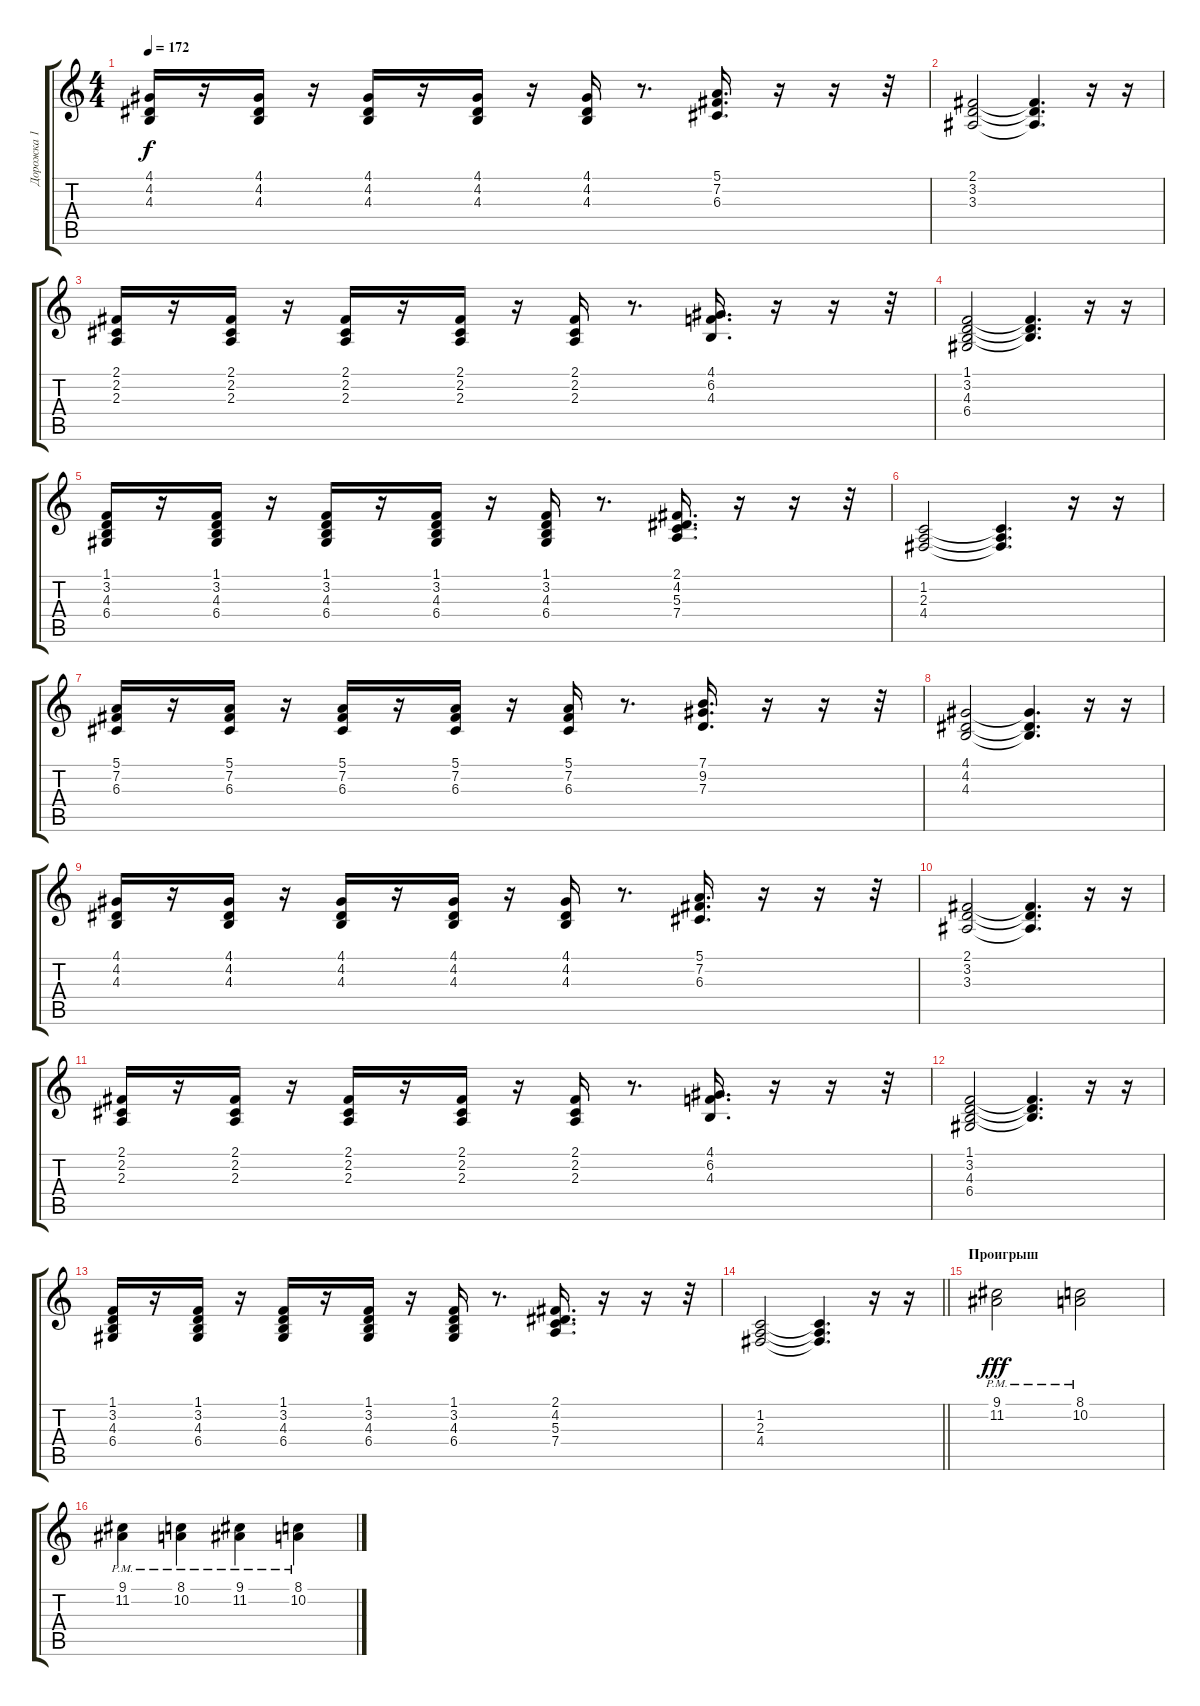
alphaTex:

\track ("Дорожка 1" "Дорожка 1") {instrument stringensemble1}
\staff {score tabs}
\tuning (E4 B3 G3 D3 A2 E2) {hide}
\ts (4 4)
\tempo 172
\clef g2
\ks c
(4.1 4.2 4.3).16{dy f} r.16 (4.1 4.2 4.3).16 r.16 (4.1 4.2 4.3).16 r.16 (4.1 4.2 4.3).16 r.16 (4.1 4.2 4.3).16 r.8{d} (5.1 7.2 6.3).16{d} r.16 r.16 r.32 |
(2.1 3.2 3.3).2 (2.1{t} 3.2{t} 3.3{t}).4{d} r.16 r.16 |
(2.1 2.2 2.3).16 r.16 (2.1 2.2 2.3).16 r.16 (2.1 2.2 2.3).16 r.16 (2.1 2.2 2.3).16 r.16 (2.1 2.2 2.3).16 r.8{d} (4.1 6.2 4.3).16{d} r.16 r.16 r.32 |
(1.1 3.2 4.3 6.4).2 (1.1{t} 3.2{t} 4.3{t}).4{d} r.16 r.16 |
(1.1 3.2 4.3 6.4).16 r.16 (1.1 3.2 4.3 6.4).16 r.16 (1.1 3.2 4.3 6.4).16 r.16 (1.1 3.2 4.3 6.4).16 r.16 (1.1 3.2 4.3 6.4).16 r.8{d} (2.1 4.2 5.3 7.4).16{d} r.16 r.16 r.32 |
(1.2 2.3 4.4).2 (1.2{t} 2.3{t} 4.4{t}).4{d} r.16 r.16 |
(5.1 7.2 6.3).16 r.16 (5.1 7.2 6.3).16 r.16 (5.1 7.2 6.3).16 r.16 (5.1 7.2 6.3).16 r.16 (5.1 7.2 6.3).16 r.8{d} (7.1 9.2 7.3).16{d} r.16 r.16 r.32 |
(4.1 4.2 4.3).2 (4.1{t} 4.2{t} 4.3{t}).4{d} r.16 r.16 |
(4.1 4.2 4.3).16 r.16 (4.1 4.2 4.3).16 r.16 (4.1 4.2 4.3).16 r.16 (4.1 4.2 4.3).16 r.16 (4.1 4.2 4.3).16 r.8{d} (5.1 7.2 6.3).16{d} r.16 r.16 r.32 |
(2.1 3.2 3.3).2 (2.1{t} 3.2{t} 3.3{t}).4{d} r.16 r.16 |
(2.1 2.2 2.3).16 r.16 (2.1 2.2 2.3).16 r.16 (2.1 2.2 2.3).16 r.16 (2.1 2.2 2.3).16 r.16 (2.1 2.2 2.3).16 r.8{d} (4.1 6.2 4.3).16{d} r.16 r.16 r.32 |
(1.1 3.2 4.3 6.4).2 (1.1{t} 3.2{t} 4.3{t}).4{d} r.16 r.16 |
(1.1 3.2 4.3 6.4).16 r.16 (1.1 3.2 4.3 6.4).16 r.16 (1.1 3.2 4.3 6.4).16 r.16 (1.1 3.2 4.3 6.4).16 r.16 (1.1 3.2 4.3 6.4).16 r.8{d} (2.1 4.2 5.3 7.4).16{d} r.16 r.16 r.32 |
\barLineRight lightlight
(1.2 2.3 4.4).2 (1.2{t} 2.3{t} 4.4{t}).4{d} r.16 r.16 |
\section ("" "Проигрыш")
(9.1{pm} 11.2{pm}).2{dy fff} (8.1{pm} 10.2{pm}).2 |
(9.1{pm} 11.2{pm}).4 (8.1{pm} 10.2{pm}).4 (9.1{pm} 11.2{pm}).4 (8.1{pm} 10.2{pm}).4
